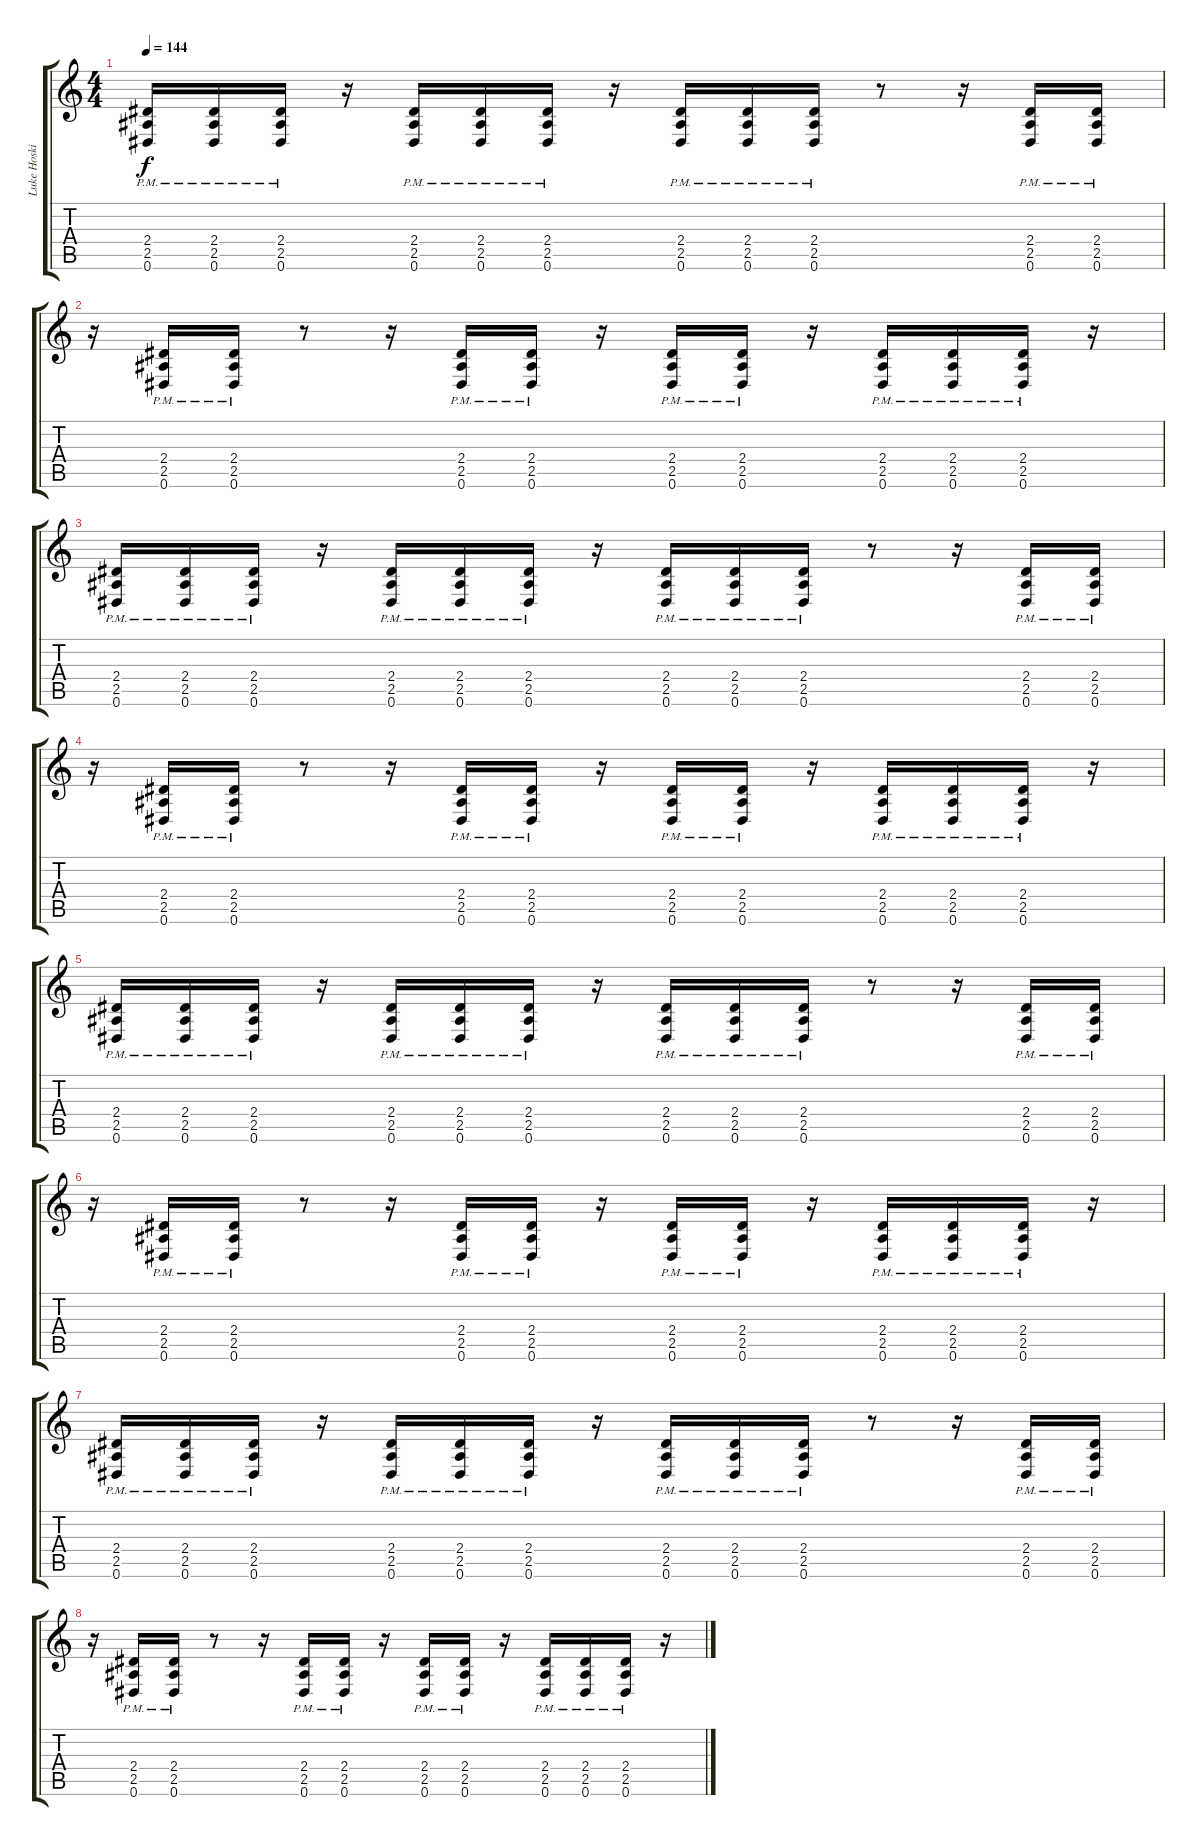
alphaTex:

\track ("Luke Hoskin" "Luke Hoski") {instrument overdrivenguitar}
\staff {score tabs}
\tuning (Eb4 Bb3 Gb3 Db3 Ab2 Eb2) {hide}
\ts (4 4)
\tempo 144
\clef g2
\ks c
(2.4{pm} 2.5{pm} 0.6{pm}).16{dy f} (2.4{pm} 2.5{pm} 0.6{pm}).16 (2.4{pm} 2.5{pm} 0.6{pm}).16 r.16 (2.4{pm} 2.5{pm} 0.6{pm}).16 (2.4{pm} 2.5{pm} 0.6{pm}).16 (2.4{pm} 2.5{pm} 0.6{pm}).16 r.16 (2.4{pm} 2.5{pm} 0.6{pm}).16 (2.4{pm} 2.5{pm} 0.6{pm}).16 (2.4{pm} 2.5{pm} 0.6{pm}).16 r.8 r.16 (2.4{pm} 2.5{pm} 0.6{pm}).16 (2.4{pm} 2.5{pm} 0.6{pm}).16 |
r.16 (2.4{pm} 2.5{pm} 0.6{pm}).16 (2.4{pm} 2.5{pm} 0.6{pm}).16 r.8 r.16 (2.4{pm} 2.5{pm} 0.6{pm}).16 (2.4{pm} 2.5{pm} 0.6{pm}).16 r.16 (2.4{pm} 2.5{pm} 0.6{pm}).16 (2.4{pm} 2.5{pm} 0.6{pm}).16 r.16 (2.4{pm} 2.5{pm} 0.6{pm}).16 (2.4{pm} 2.5{pm} 0.6{pm}).16 (2.4{pm} 2.5{pm} 0.6{pm}).16 r.16 |
(2.4{pm} 2.5{pm} 0.6{pm}).16 (2.4{pm} 2.5{pm} 0.6{pm}).16 (2.4{pm} 2.5{pm} 0.6{pm}).16 r.16 (2.4{pm} 2.5{pm} 0.6{pm}).16 (2.4{pm} 2.5{pm} 0.6{pm}).16 (2.4{pm} 2.5{pm} 0.6{pm}).16 r.16 (2.4{pm} 2.5{pm} 0.6{pm}).16 (2.4{pm} 2.5{pm} 0.6{pm}).16 (2.4{pm} 2.5{pm} 0.6{pm}).16 r.8 r.16 (2.4{pm} 2.5{pm} 0.6{pm}).16 (2.4{pm} 2.5{pm} 0.6{pm}).16 |
r.16 (2.4{pm} 2.5{pm} 0.6{pm}).16 (2.4{pm} 2.5{pm} 0.6{pm}).16 r.8 r.16 (2.4{pm} 2.5{pm} 0.6{pm}).16 (2.4{pm} 2.5{pm} 0.6{pm}).16 r.16 (2.4{pm} 2.5{pm} 0.6{pm}).16 (2.4{pm} 2.5{pm} 0.6{pm}).16 r.16 (2.4{pm} 2.5{pm} 0.6{pm}).16 (2.4{pm} 2.5{pm} 0.6{pm}).16 (2.4{pm} 2.5{pm} 0.6{pm}).16 r.16 |
(2.4{pm} 2.5{pm} 0.6{pm}).16 (2.4{pm} 2.5{pm} 0.6{pm}).16 (2.4{pm} 2.5{pm} 0.6{pm}).16 r.16 (2.4{pm} 2.5{pm} 0.6{pm}).16 (2.4{pm} 2.5{pm} 0.6{pm}).16 (2.4{pm} 2.5{pm} 0.6{pm}).16 r.16 (2.4{pm} 2.5{pm} 0.6{pm}).16 (2.4{pm} 2.5{pm} 0.6{pm}).16 (2.4{pm} 2.5{pm} 0.6{pm}).16 r.8 r.16 (2.4{pm} 2.5{pm} 0.6{pm}).16 (2.4{pm} 2.5{pm} 0.6{pm}).16 |
r.16 (2.4{pm} 2.5{pm} 0.6{pm}).16 (2.4{pm} 2.5{pm} 0.6{pm}).16 r.8 r.16 (2.4{pm} 2.5{pm} 0.6{pm}).16 (2.4{pm} 2.5{pm} 0.6{pm}).16 r.16 (2.4{pm} 2.5{pm} 0.6{pm}).16 (2.4{pm} 2.5{pm} 0.6{pm}).16 r.16 (2.4{pm} 2.5{pm} 0.6{pm}).16 (2.4{pm} 2.5{pm} 0.6{pm}).16 (2.4{pm} 2.5{pm} 0.6{pm}).16 r.16 |
(2.4{pm} 2.5{pm} 0.6{pm}).16 (2.4{pm} 2.5{pm} 0.6{pm}).16 (2.4{pm} 2.5{pm} 0.6{pm}).16 r.16 (2.4{pm} 2.5{pm} 0.6{pm}).16 (2.4{pm} 2.5{pm} 0.6{pm}).16 (2.4{pm} 2.5{pm} 0.6{pm}).16 r.16 (2.4{pm} 2.5{pm} 0.6{pm}).16 (2.4{pm} 2.5{pm} 0.6{pm}).16 (2.4{pm} 2.5{pm} 0.6{pm}).16 r.8 r.16 (2.4{pm} 2.5{pm} 0.6{pm}).16 (2.4{pm} 2.5{pm} 0.6{pm}).16 |
r.16 (2.4{pm} 2.5{pm} 0.6{pm}).16 (2.4{pm} 2.5{pm} 0.6{pm}).16 r.8 r.16 (2.4{pm} 2.5{pm} 0.6{pm}).16 (2.4{pm} 2.5{pm} 0.6{pm}).16 r.16 (2.4{pm} 2.5{pm} 0.6{pm}).16 (2.4{pm} 2.5{pm} 0.6{pm}).16 r.16 (2.4{pm} 2.5{pm} 0.6{pm}).16 (2.4{pm} 2.5{pm} 0.6{pm}).16 (2.4{pm} 2.5{pm} 0.6{pm}).16 r.16
